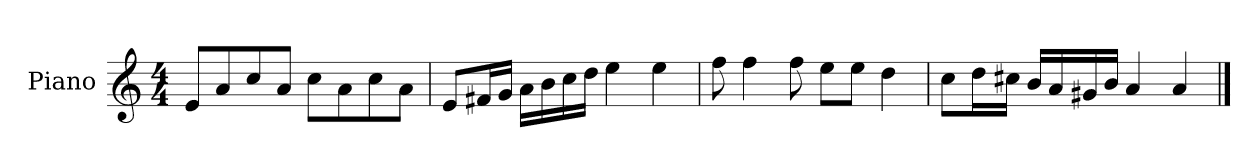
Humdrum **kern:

**kern
*part1
*staff1
*I"Piano
*I'P-no
*clefG2
*k[]
*M4/4
*MM90
=1
8e/L
8a/
8cc/
8a/J
8cc\L
8a\
8cc\
8a\J
=2
8e/L
16f#X/L
16g/JJ
16a\LL
16b\
16cc\
16dd\JJ
4ee\
4ee\
=3
8ff\
4ff\
8ff\
8ee\L
8ee\J
4dd\
=4
8cc\L
16dd\L
16cc#X\JJ
16b/LL
16a/
16g#X/
16b/JJ
4a/
4a/
==
*-
